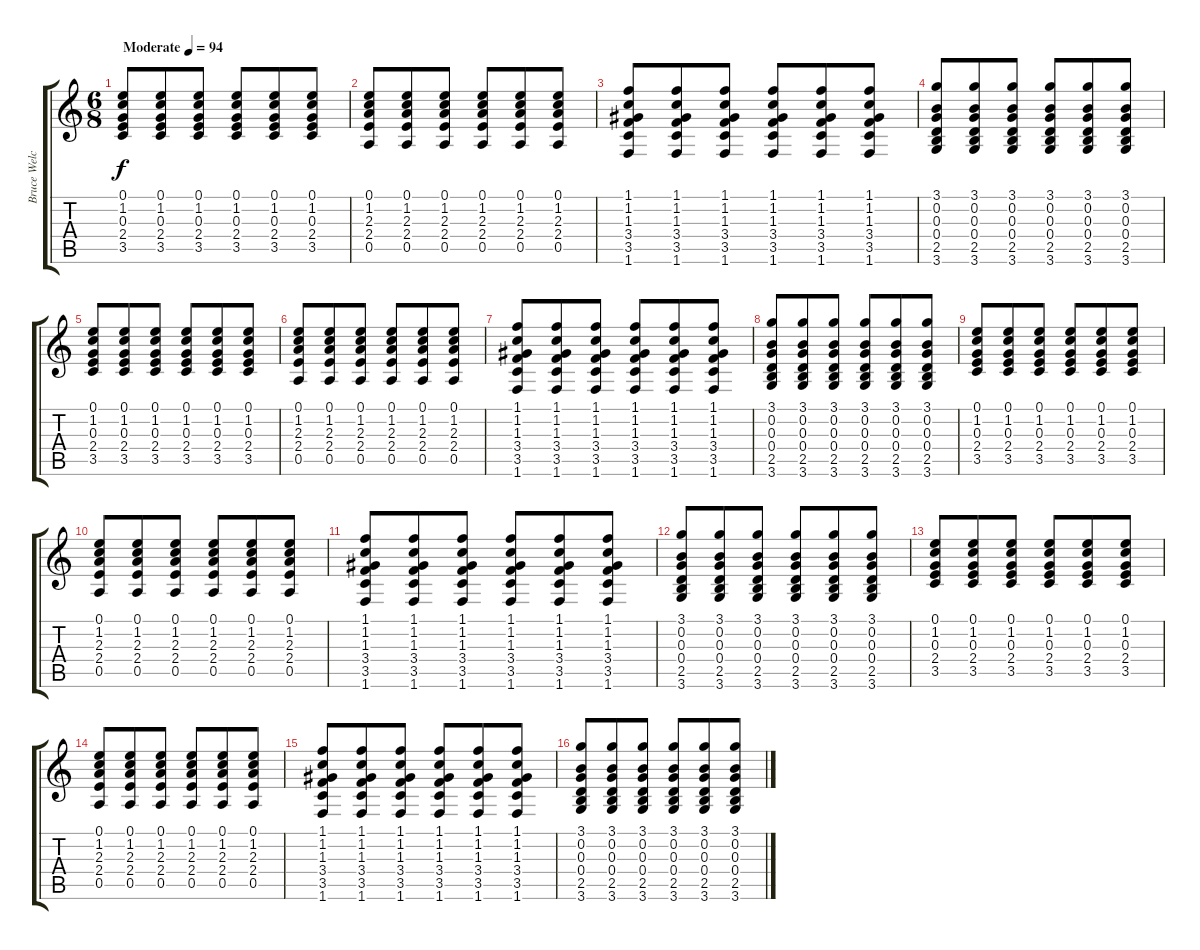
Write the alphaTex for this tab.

\track ("Bruce Welch (rhythm guitar)" "Bruce Welc") {instrument acousticguitarnylon}
\staff {score tabs}
\tuning (E4 B3 G3 D3 A2 E2) {hide}
\ts (6 8)
\tempo (94 "Moderate")
\clef g2
\ks c
(0.1 1.2 0.3 2.4 3.5).8{dy f instrument acousticguitarnylon} (0.1 1.2 0.3 2.4 3.5).8 (0.1 1.2 0.3 2.4 3.5).8 (0.1 1.2 0.3 2.4 3.5).8 (0.1 1.2 0.3 2.4 3.5).8 (0.1 1.2 0.3 2.4 3.5).8 |
(0.1 1.2 2.3 2.4 0.5).8 (0.1 1.2 2.3 2.4 0.5).8 (0.1 1.2 2.3 2.4 0.5).8 (0.1 1.2 2.3 2.4 0.5).8 (0.1 1.2 2.3 2.4 0.5).8 (0.1 1.2 2.3 2.4 0.5).8 |
(1.1 1.2 1.3 3.4 3.5 1.6).8 (1.1 1.2 1.3 3.4 3.5 1.6).8 (1.1 1.2 1.3 3.4 3.5 1.6).8 (1.1 1.2 1.3 3.4 3.5 1.6).8 (1.1 1.2 1.3 3.4 3.5 1.6).8 (1.1 1.2 1.3 3.4 3.5 1.6).8 |
(3.1 0.2 0.3 0.4 2.5 3.6).8 (3.1 0.2 0.3 0.4 2.5 3.6).8 (3.1 0.2 0.3 0.4 2.5 3.6).8 (3.1 0.2 0.3 0.4 2.5 3.6).8 (3.1 0.2 0.3 0.4 2.5 3.6).8 (3.1 0.2 0.3 0.4 2.5 3.6).8 |
(0.1 1.2 0.3 2.4 3.5).8 (0.1 1.2 0.3 2.4 3.5).8 (0.1 1.2 0.3 2.4 3.5).8 (0.1 1.2 0.3 2.4 3.5).8 (0.1 1.2 0.3 2.4 3.5).8 (0.1 1.2 0.3 2.4 3.5).8 |
(0.1 1.2 2.3 2.4 0.5).8 (0.1 1.2 2.3 2.4 0.5).8 (0.1 1.2 2.3 2.4 0.5).8 (0.1 1.2 2.3 2.4 0.5).8 (0.1 1.2 2.3 2.4 0.5).8 (0.1 1.2 2.3 2.4 0.5).8 |
(1.1 1.2 1.3 3.4 3.5 1.6).8 (1.1 1.2 1.3 3.4 3.5 1.6).8 (1.1 1.2 1.3 3.4 3.5 1.6).8 (1.1 1.2 1.3 3.4 3.5 1.6).8 (1.1 1.2 1.3 3.4 3.5 1.6).8 (1.1 1.2 1.3 3.4 3.5 1.6).8 |
(3.1 0.2 0.3 0.4 2.5 3.6).8 (3.1 0.2 0.3 0.4 2.5 3.6).8 (3.1 0.2 0.3 0.4 2.5 3.6).8 (3.1 0.2 0.3 0.4 2.5 3.6).8 (3.1 0.2 0.3 0.4 2.5 3.6).8 (3.1 0.2 0.3 0.4 2.5 3.6).8 |
(0.1 1.2 0.3 2.4 3.5).8 (0.1 1.2 0.3 2.4 3.5).8 (0.1 1.2 0.3 2.4 3.5).8 (0.1 1.2 0.3 2.4 3.5).8 (0.1 1.2 0.3 2.4 3.5).8 (0.1 1.2 0.3 2.4 3.5).8 |
(0.1 1.2 2.3 2.4 0.5).8 (0.1 1.2 2.3 2.4 0.5).8 (0.1 1.2 2.3 2.4 0.5).8 (0.1 1.2 2.3 2.4 0.5).8 (0.1 1.2 2.3 2.4 0.5).8 (0.1 1.2 2.3 2.4 0.5).8 |
(1.1 1.2 1.3 3.4 3.5 1.6).8 (1.1 1.2 1.3 3.4 3.5 1.6).8 (1.1 1.2 1.3 3.4 3.5 1.6).8 (1.1 1.2 1.3 3.4 3.5 1.6).8 (1.1 1.2 1.3 3.4 3.5 1.6).8 (1.1 1.2 1.3 3.4 3.5 1.6).8 |
(3.1 0.2 0.3 0.4 2.5 3.6).8 (3.1 0.2 0.3 0.4 2.5 3.6).8 (3.1 0.2 0.3 0.4 2.5 3.6).8 (3.1 0.2 0.3 0.4 2.5 3.6).8 (3.1 0.2 0.3 0.4 2.5 3.6).8 (3.1 0.2 0.3 0.4 2.5 3.6).8 |
(0.1 1.2 0.3 2.4 3.5).8 (0.1 1.2 0.3 2.4 3.5).8 (0.1 1.2 0.3 2.4 3.5).8 (0.1 1.2 0.3 2.4 3.5).8 (0.1 1.2 0.3 2.4 3.5).8 (0.1 1.2 0.3 2.4 3.5).8 |
(0.1 1.2 2.3 2.4 0.5).8 (0.1 1.2 2.3 2.4 0.5).8 (0.1 1.2 2.3 2.4 0.5).8 (0.1 1.2 2.3 2.4 0.5).8 (0.1 1.2 2.3 2.4 0.5).8 (0.1 1.2 2.3 2.4 0.5).8 |
(1.1 1.2 1.3 3.4 3.5 1.6).8 (1.1 1.2 1.3 3.4 3.5 1.6).8 (1.1 1.2 1.3 3.4 3.5 1.6).8 (1.1 1.2 1.3 3.4 3.5 1.6).8 (1.1 1.2 1.3 3.4 3.5 1.6).8 (1.1 1.2 1.3 3.4 3.5 1.6).8 |
(3.1 0.2 0.3 0.4 2.5 3.6).8 (3.1 0.2 0.3 0.4 2.5 3.6).8 (3.1 0.2 0.3 0.4 2.5 3.6).8 (3.1 0.2 0.3 0.4 2.5 3.6).8 (3.1 0.2 0.3 0.4 2.5 3.6).8 (3.1 0.2 0.3 0.4 2.5 3.6).8
